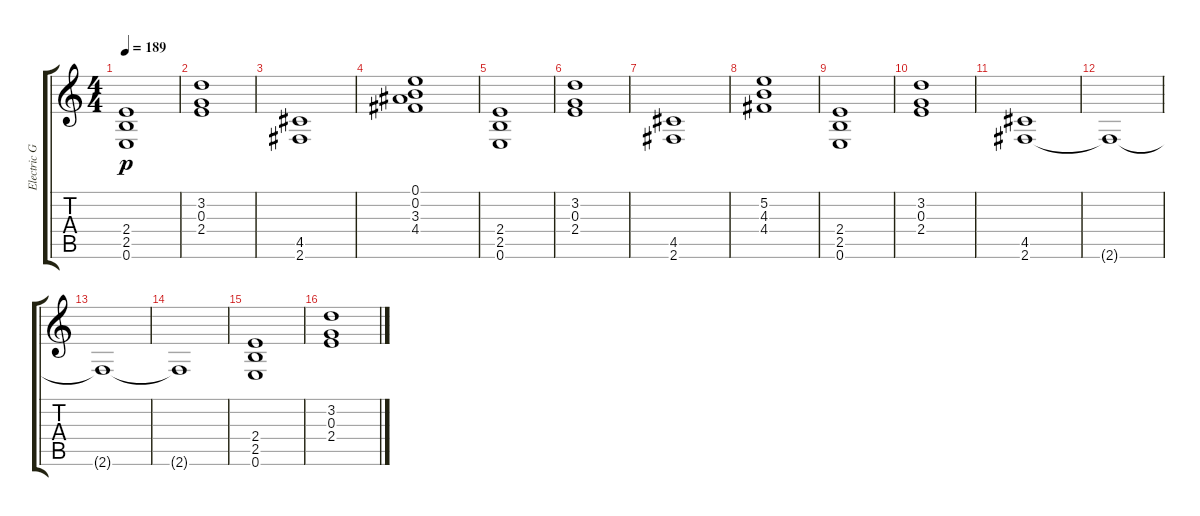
\track ("Electric Guitar Right" "Electric G") {instrument distortionguitar}
\staff {score tabs}
\tuning (E4 B3 G3 D3 A2 E2) {hide}
\ts (4 4)
\tempo 189
\clef g2
\ks c
(2.4 2.5 0.6).1{dy p} |
(3.2 0.3 2.4).1 |
(4.5 2.6).1 |
(0.1 0.2 3.3 4.4).1 |
(2.4 2.5 0.6).1 |
(3.2 0.3 2.4).1 |
(4.5 2.6).1 |
(5.2 4.3 4.4).1 |
(2.4 2.5 0.6).1 |
(3.2 0.3 2.4).1 |
(4.5 2.6).1 |
2.6{t}.1 |
2.6{t}.1 |
2.6{t}.1 |
(2.4 2.5 0.6).1 |
(3.2 0.3 2.4).1
